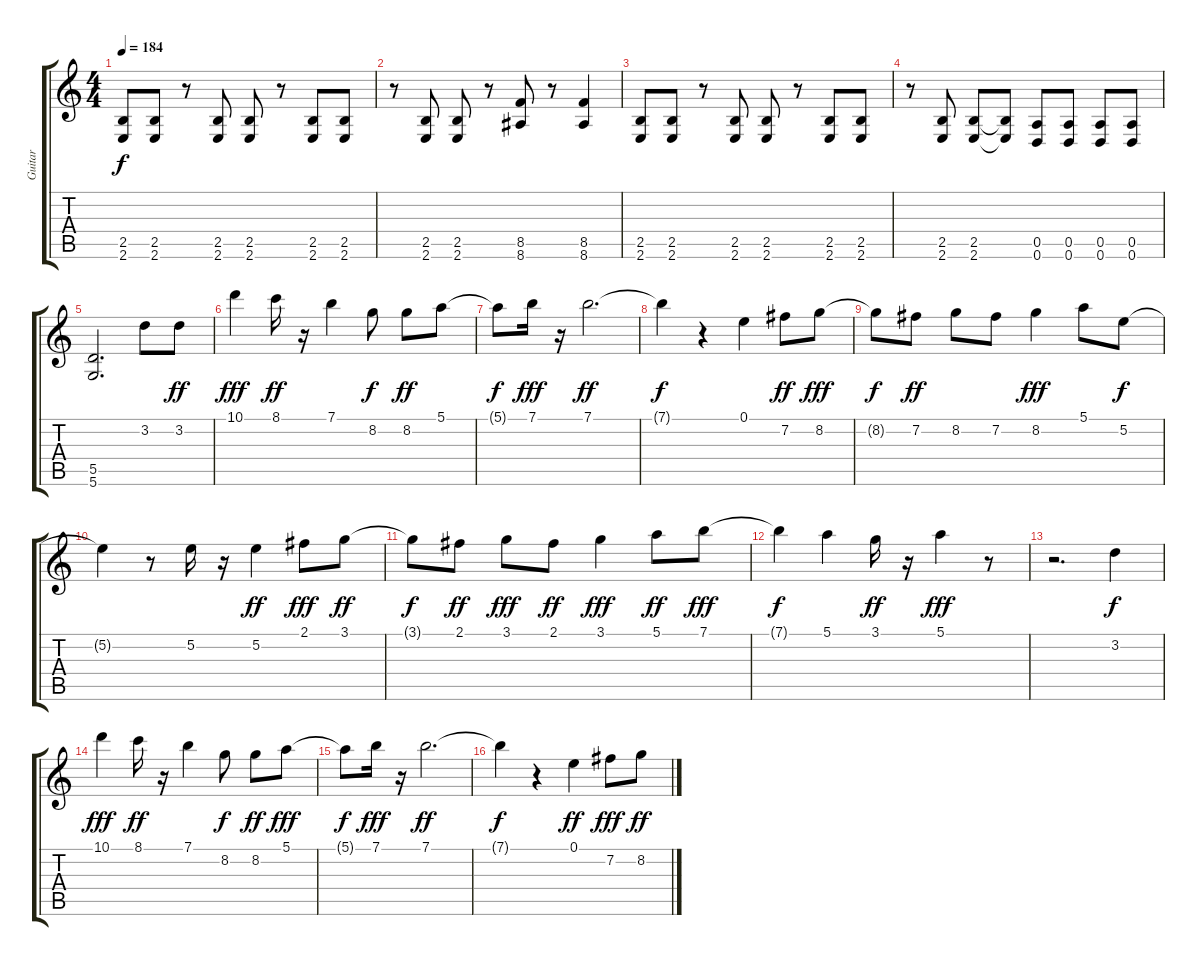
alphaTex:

\track ("Guitar" "Guitar") {instrument overdrivenguitar}
\staff {score tabs}
\tuning (E4 B3 G3 D3 A2 D2) {hide}
\ts (4 4)
\tempo 184
\clef g2
\ks c
(2.5 2.6).8{dy f} (2.5 2.6).8 r.8 (2.5 2.6).8 (2.5 2.6).8 r.8 (2.5 2.6).8 (2.5 2.6).8 |
r.8 (2.5 2.6).8 (2.5 2.6).8 r.8 (8.5 8.6).8 r.8 (8.5 8.6).4 |
(2.5 2.6).8 (2.5 2.6).8 r.8 (2.5 2.6).8 (2.5 2.6).8 r.8 (2.5 2.6).8 (2.5 2.6).8 |
r.8 (2.5 2.6).8 (2.5 2.6).8 (2.5{t} 2.6{t}).8 (0.5 0.6).8 (0.5 0.6).8 (0.5 0.6).8 (0.5 0.6).8 |
(5.5 5.6).2{d} 3.2.8 3.2.8{dy ff} |
10.1.4{dy fff} 8.1.16{dy ff} r.16 7.1.4 8.2.8{dy f} 8.2.8{dy ff} 5.1.8 |
5.1{t}.8{dy f} 7.1.16{dy fff} r.16 7.1.2{d dy ff} |
7.1{t}.4{dy f} r.4 0.1.4 7.2.8{dy ff} 8.2.8{dy fff} |
8.2{t}.8{dy f} 7.2.8{dy ff} 8.2.8 7.2.8 8.2.4{dy fff} 5.1.8 5.2.8{dy f} |
5.2{t}.4 r.8 5.2.16 r.16 5.2.4{dy ff} 2.1.8{dy fff} 3.1.8{dy ff} |
3.1{t}.8{dy f} 2.1.8{dy ff} 3.1.8{dy fff} 2.1.8{dy ff} 3.1.4{dy fff} 5.1.8{dy ff} 7.1.8{dy fff} |
7.1{t}.4{dy f} 5.1.4 3.1.16{dy ff} r.16 5.1.4{dy fff} r.8 |
r.2{d} 3.2.4{dy f} |
10.1.4{dy fff} 8.1.16{dy ff} r.16 7.1.4 8.2.8{dy f} 8.2.8{dy ff} 5.1.8{dy fff} |
5.1{t}.8{dy f} 7.1.16{dy fff} r.16 7.1.2{d dy ff} |
7.1{t}.4{dy f} r.4 0.1.4{dy ff} 7.2.8{dy fff} 8.2.8{dy ff}
